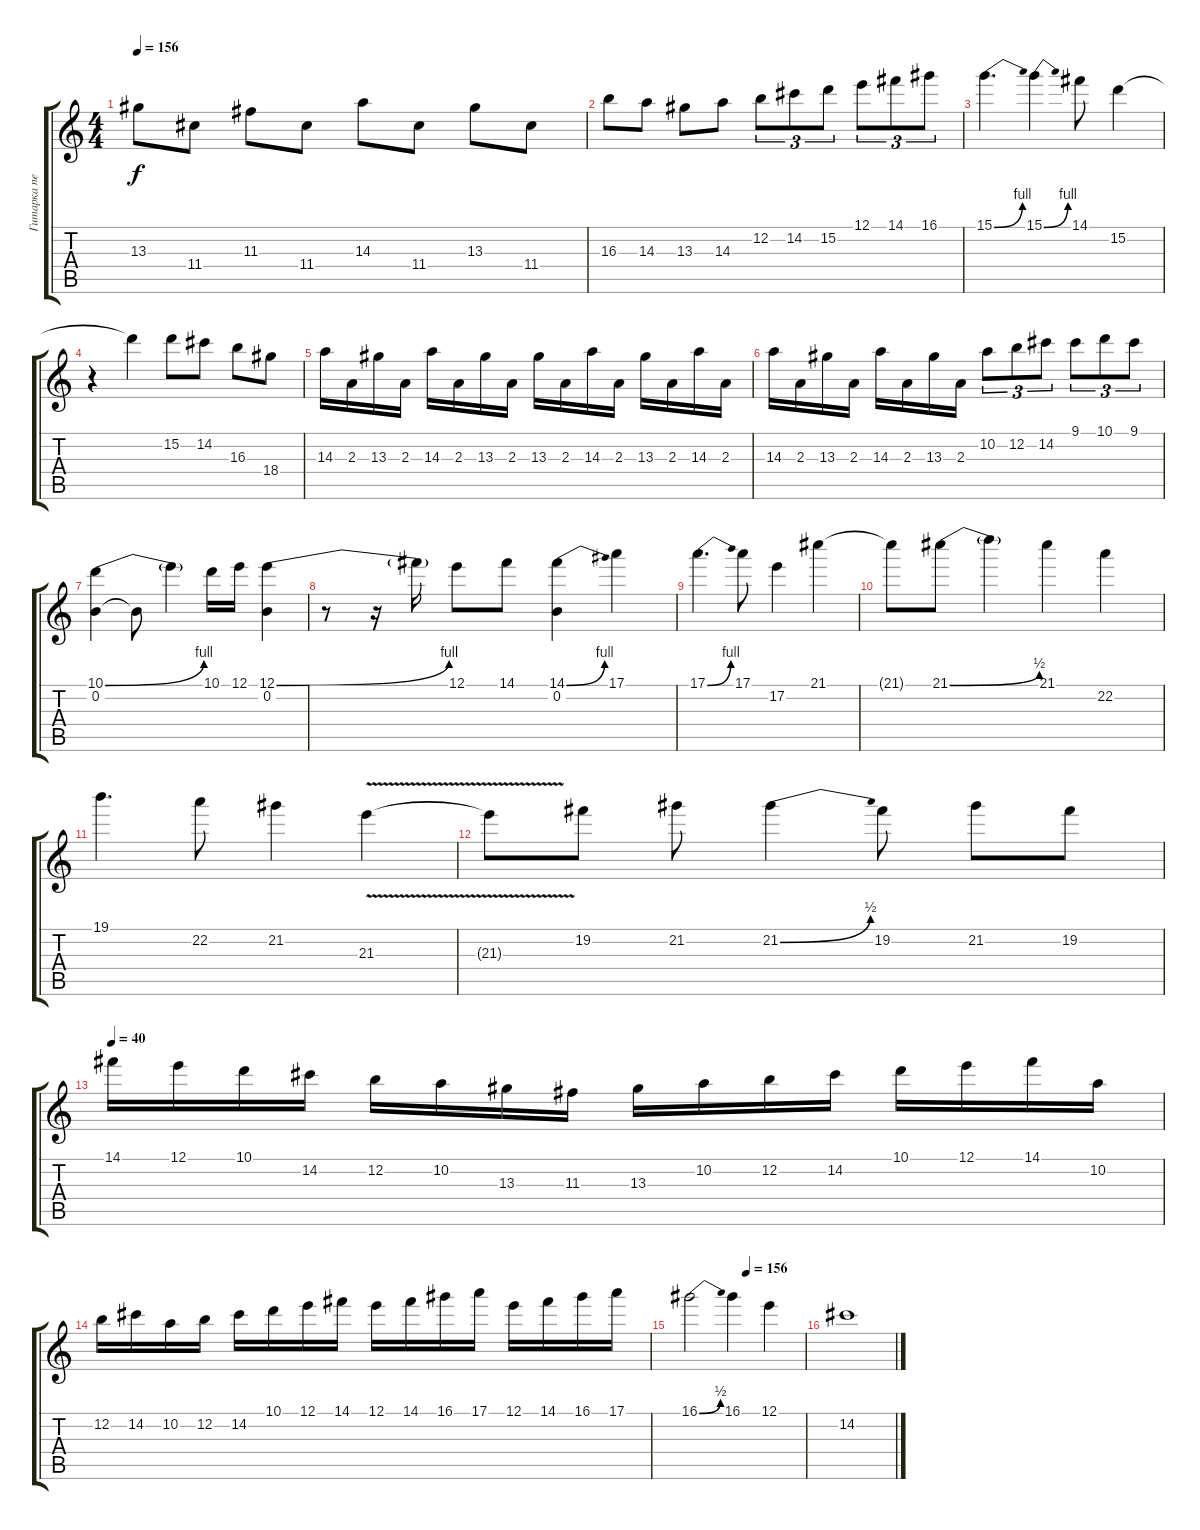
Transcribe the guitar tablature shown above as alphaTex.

\track ("Гитарка первая" "Гитарка пе") {instrument distortionguitar}
\staff {score tabs}
\tuning (E4 B3 G3 D3 A2 D2) {hide}
\ts (4 4)
\tempo 156
\clef g2
\ks c
13.3.8{dy f} 11.4.8 11.3.8 11.4.8 14.3.8 11.4.8 13.3.8 11.4.8 |
16.3.8 14.3.8 13.3.8 14.3.8 12.2.8{tu (3 2)} 14.2.8{tu (3 2)} 15.2.8{tu (3 2)} 12.1.8{tu (3 2)} 14.1.8{tu (3 2)} 16.1.8{tu (3 2)} |
15.1{be (bend 0 0 60 4)}.4{d} 15.1{be (bend 0 0 60 4)}.4 14.1.8 15.2.4 |
r.4 15.2{t}.4 15.2.8 14.2.8 16.3.8 18.4.8 |
14.3.16 2.3.16 13.3.16 2.3.16 14.3.16 2.3.16 13.3.16 2.3.16 13.3.16 2.3.16 14.3.16 2.3.16 13.3.16 2.3.16 14.3.16 2.3.16 |
14.3.16 2.3.16 13.3.16 2.3.16 14.3.16 2.3.16 13.3.16 2.3.16 10.2.8{tu (3 2)} 12.2.8{tu (3 2)} 14.2.8{tu (3 2)} 9.1.8{tu (3 2)} 10.1.8{tu (3 2)} 9.1.8{tu (3 2)} |
(10.1{be (bend 0 0 60 4)} 0.2).4 0.2{t}.8 10.1{t}.4 10.1.16 12.1.16 (12.1{be (bend 0 0 60 4)} 0.2).4 |
r.8 r.16 12.1{t}.16 12.1.8 14.1.8 (14.1{be (bend 0 0 60 4)} 0.2).4 17.1.4 |
17.1{be (bend 0 0 60 4)}.4{d} 17.1.8 17.2.4 21.1.4 |
21.1{t}.8 21.1{be (bend 0 0 60 2)}.8 21.1{t}.4 21.1.4 22.2.4 |
19.1.4{d} 22.2.8 21.2.4 21.3{v}.4 |
21.3{t}.8 19.2.8 21.2.8 21.2{be (bend 0 0 60 2)}.4 19.2.8 21.2.8 19.2.8 |
\tempo 40
14.1.16 12.1.16 10.1.16 14.2.16 12.2.16 10.2.16 13.3.16 11.3.16 13.3.16 10.2.16 12.2.16 14.2.16 10.1.16 12.1.16 14.1.16 10.2.16 |
12.2.16 14.2.16 10.2.16 12.2.16 14.2.16 10.1.16 12.1.16 14.1.16 12.1.16 14.1.16 16.1.16 17.1.16 12.1.16 14.1.16 16.1.16 17.1.16 |
\tempo (156 0.5)
16.1{be (bend 0 0 60 2)}.2 16.1.4 12.1.4 |
14.2.1
